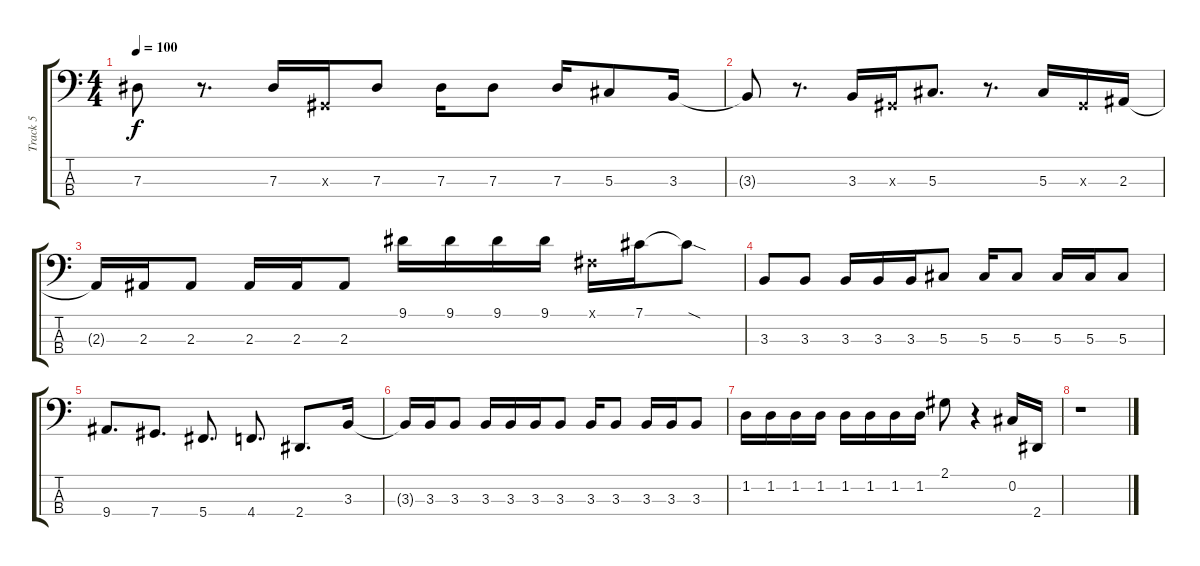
\track ("Track 5" "Track 5") {instrument electricbassfinger}
\staff {score tabs}
\tuning (Gb2 Db2 Ab1 Db1) {hide}
\ts (4 4)
\tempo 100
\clef f4
\ks c
7.3{t}.8{dy f} r.8{d} 7.3.16 0.3{x}.16 7.3.8 7.3.16 7.3.8 7.3.16 5.3.8 3.3.16 |
3.3{t}.8 r.8{d} 3.3.16 0.3{x}.16 5.3.8{d} r.8{d} 5.3.16 0.3{x}.16 2.3.16 |
2.3{t}.16 2.3.16 2.3.8 2.3.16 2.3.16 2.3.8 9.1.16 9.1.16 9.1.16 9.1.16 0.1{x}.16 7.1.16 7.1{sod t}.8 |
3.3.8 3.3.8 3.3.16 3.3.16 3.3.16 5.3.8 5.3.16 5.3.8 5.3.16 5.3.16 5.3.8 |
9.4.8{d} 7.4.8{d} 5.4.8{d} 4.4.8{d} 2.4.8{d} 3.3.16 |
3.3{t}.16 3.3.16 3.3.8 3.3.16 3.3.16 3.3.16 3.3.8 3.3.16 3.3.8 3.3.16 3.3.16 3.3.8 |
1.2.16 1.2.16 1.2.16 1.2.16 1.2.16 1.2.16 1.2.16 1.2.16 2.1.8 r.4 0.2.16 2.4.16 |
r.1
